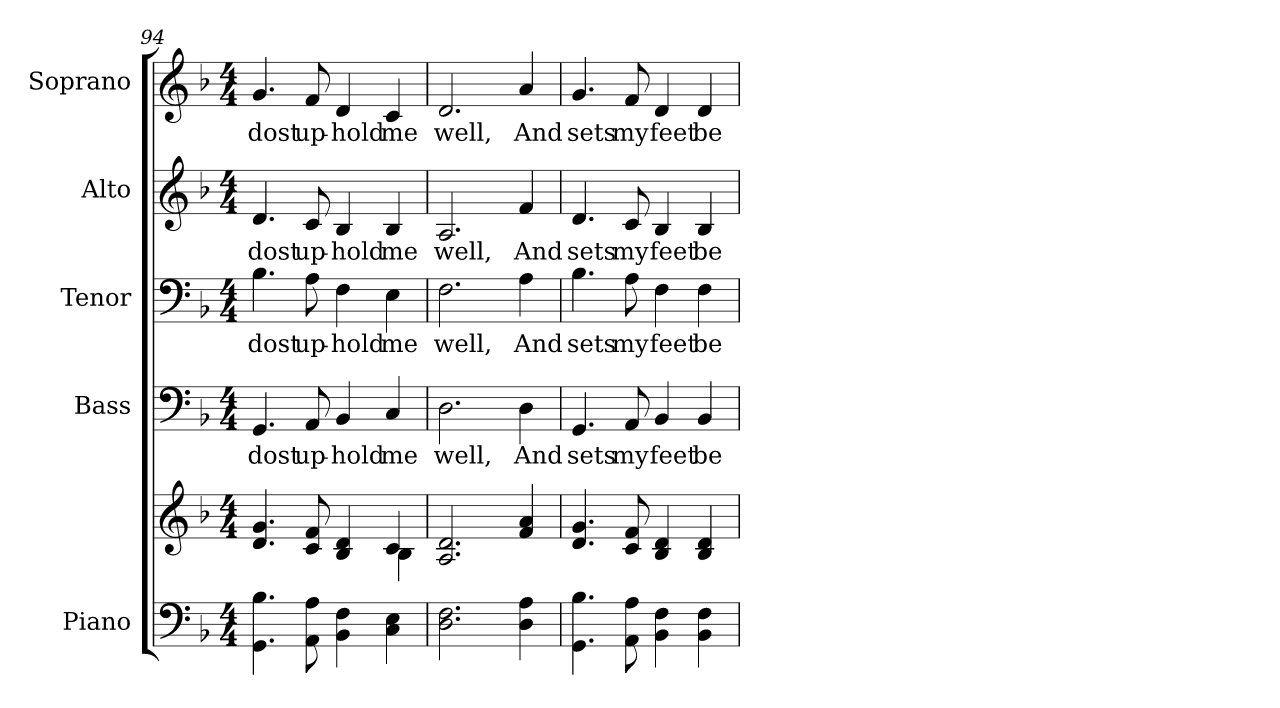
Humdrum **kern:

**kern	**kern	**kern	**text	**kern	**text	**kern	**text	**kern	**text
*part5	*part5	*part4	*part4	*part3	*part3	*part2	*part2	*part1	*part1
*staff6	*staff5	*staff4	*staff4	*staff3	*staff3	*staff2	*staff2	*staff1	*staff1
*I"Piano	*	*I"Bass	*	*I"Tenor	*	*I"Alto	*	*I"Soprano	*
*I'Pno.	*	*I'B.	*	*I'T.	*	*I'A.	*	*I'S.	*
*clefF4	*clefG2	*clefF4	*	*clefF4	*	*clefG2	*	*clefG2	*
*k[b-]	*k[b-]	*k[b-]	*	*k[b-]	*	*k[b-]	*	*k[b-]	*
*F:	*F:	*F:	*	*F:	*	*F:	*	*F:	*
*M4/4	*M4/4	*M4/4	*	*M4/4	*	*M4/4	*	*M4/4	*
=94	=94	=94	=94	=94	=94	=94	=94	=94	=94
*	*^	*	*	*	*	*	*	*	*
!	!	!	!	!LO:LY:b:color=#000000	!	!	!	!	!	!
!	!	!	!	!	!	!LO:LY:b:color=#000000	!	!	!	!
!	!	!	!	!	!	!	!	!LO:LY:b:color=#000000	!	!
!	!	!	!	!	!	!	!	!	!	!LO:LY:b:color=#000000
4.GGi\ 4.B-i	4.di/ 4.gi	2ryy	4.GGi/	dost	4.B-i\	dost	4.di/	dost	4.gi/	dost
!	!	!	!	!LO:LY:b:color=#000000	!	!	!	!	!	!
!	!	!	!	!	!	!LO:LY:b:color=#000000	!	!	!	!
!	!	!	!	!	!	!	!	!LO:LY:b:color=#000000	!	!
!	!	!	!	!	!	!	!	!	!	!LO:LY:b:color=#000000
8AAi\ 8Ai	8ci/ 8fi	.	8AAi/	up-	8Ai\	up-	8ci/	up-	8fi/	up-
!	!	!	!	!LO:LY:b:color=#000000	!	!	!	!	!	!
!	!	!	!	!	!	!LO:LY:b:color=#000000	!	!	!	!
!	!	!	!	!	!	!	!	!LO:LY:b:color=#000000	!	!
!	!	!	!	!	!	!	!	!	!	!LO:LY:b:color=#000000
4BB-i\ 4Fi	4B-i/ 4di	4ryy	4BB-i/	-hold	4Fi\	-hold	4B-i/	-hold	4di/	-hold
!	!	!	!	!LO:LY:b:color=#000000	!	!	!	!	!	!
!	!	!	!	!	!	!LO:LY:b:color=#000000	!	!	!	!
!	!	!	!	!	!	!	!	!LO:LY:b:color=#000000	!	!
!	!	!	!	!	!	!	!	!	!	!LO:LY:b:color=#000000
4Ci\ 4Ei	4ci/	4B-i\	4Ci/	me	4Ei\	me	4B-i/	me	4ci/	me
*	*v	*v	*	*	*	*	*	*	*	*
=95	=95	=95	=95	=95	=95	=95	=95	=95	=95
*	*^	*	*	*	*	*	*	*	*
!	!	!	!	!LO:LY:b:color=#000000	!	!	!	!	!	!
*	*v	*v	*	*	*	*	*	*	*	*
*	*^	*	*	*	*	*	*	*	*
!	!	!	!	!	!	!LO:LY:b:color=#000000	!	!	!	!
*	*v	*v	*	*	*	*	*	*	*	*
*	*^	*	*	*	*	*	*	*	*
!	!	!	!	!	!	!	!	!LO:LY:b:color=#000000	!	!
*	*v	*v	*	*	*	*	*	*	*	*
*	*^	*	*	*	*	*	*	*	*
!	!	!	!	!	!	!	!	!	!	!LO:LY:b:color=#000000
*	*v	*v	*	*	*	*	*	*	*	*
2.Di\ 2.Fi	2.Ai/ 2.di	2.Di\	well,	2.Fi\	well,	2.Ai/	well,	2.di/	well,
!	!	!	!LO:LY:b:color=#000000	!	!	!	!	!	!
!	!	!	!	!	!LO:LY:b:color=#000000	!	!	!	!
!	!	!	!	!	!	!	!LO:LY:b:color=#000000	!	!
!	!	!	!	!	!	!	!	!	!LO:LY:b:color=#000000
4Di\ 4Ai	4fi/ 4ai	4Di\	And	4Ai\	And	4fi/	And	4ai/	And
=96	=96	=96	=96	=96	=96	=96	=96	=96	=96
!	!	!	!LO:LY:b:color=#000000	!	!	!	!	!	!
!	!	!	!	!	!LO:LY:b:color=#000000	!	!	!	!
!	!	!	!	!	!	!	!LO:LY:b:color=#000000	!	!
!	!	!	!	!	!	!	!	!	!LO:LY:b:color=#000000
4.GGi\ 4.B-i	4.di/ 4.gi	4.GGi/	sets	4.B-i\	sets	4.di/	sets	4.gi/	sets
!	!	!	!LO:LY:b:color=#000000	!	!	!	!	!	!
!	!	!	!	!	!LO:LY:b:color=#000000	!	!	!	!
!	!	!	!	!	!	!	!LO:LY:b:color=#000000	!	!
!	!	!	!	!	!	!	!	!	!LO:LY:b:color=#000000
8AAi\ 8Ai	8ci/ 8fi	8AAi/	my	8Ai\	my	8ci/	my	8fi/	my
!	!	!	!LO:LY:b:color=#000000	!	!	!	!	!	!
!	!	!	!	!	!LO:LY:b:color=#000000	!	!	!	!
!	!	!	!	!	!	!	!LO:LY:b:color=#000000	!	!
!	!	!	!	!	!	!	!	!	!LO:LY:b:color=#000000
4BB-i\ 4Fi	4B-i/ 4di	4BB-i/	feet	4Fi\	feet	4B-i/	feet	4di/	feet
!	!	!	!LO:LY:b:color=#000000	!	!	!	!	!	!
!	!	!	!	!	!LO:LY:b:color=#000000	!	!	!	!
!	!	!	!	!	!	!	!LO:LY:b:color=#000000	!	!
!	!	!	!	!	!	!	!	!	!LO:LY:b:color=#000000
4BB-i\ 4Fi	4B-i/ 4di	4BB-i/	be-	4Fi\	be-	4B-i/	be-	4di/	be-
=	=	=	=	=	=	=	=	=	=
*-	*-	*-	*-	*-	*-	*-	*-	*-	*-
